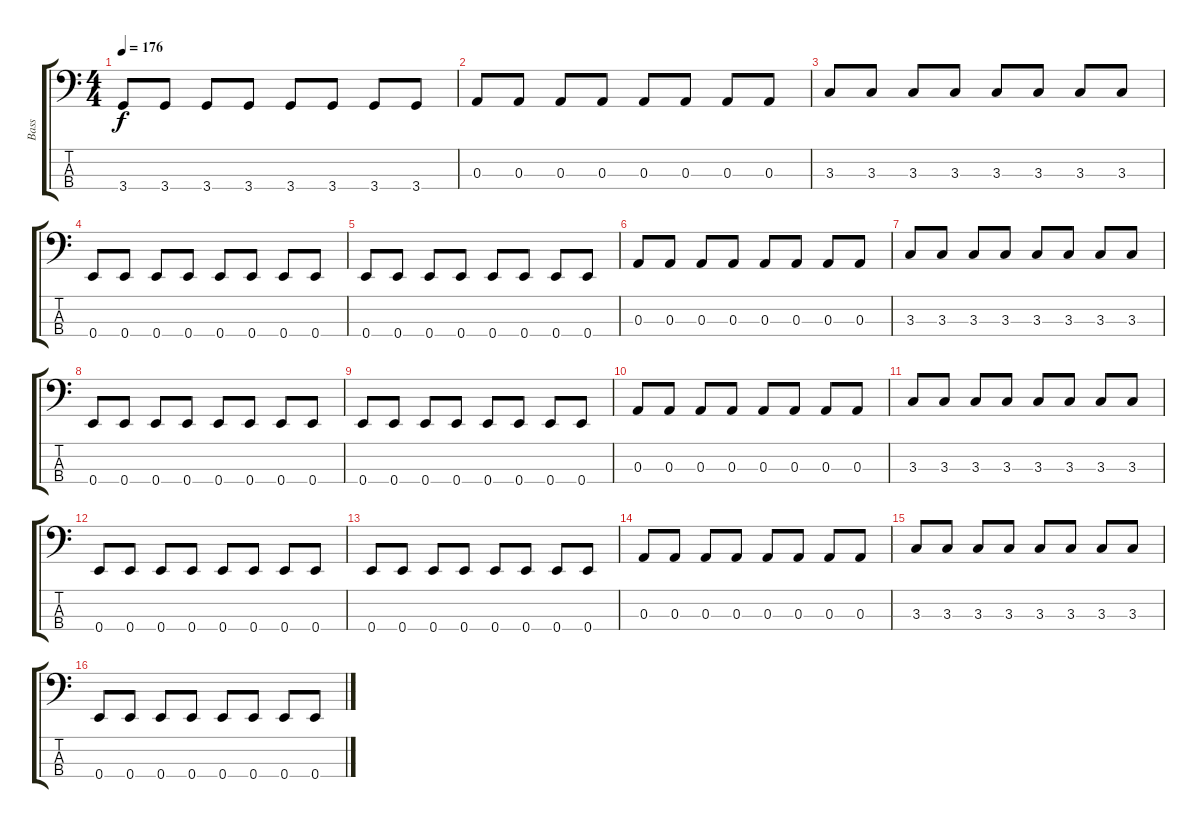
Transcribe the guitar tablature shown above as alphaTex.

\track ("Bass" "Bass") {instrument electricbassfinger}
\staff {score tabs}
\tuning (G2 D2 A1 E1) {hide}
\ts (4 4)
\tempo 176
\clef f4
\ks c
3.4.8{dy f} 3.4.8 3.4.8 3.4.8 3.4.8 3.4.8 3.4.8 3.4.8 |
0.3.8 0.3.8 0.3.8 0.3.8 0.3.8 0.3.8 0.3.8 0.3.8 |
3.3.8 3.3.8 3.3.8 3.3.8 3.3.8 3.3.8 3.3.8 3.3.8 |
0.4.8 0.4.8 0.4.8 0.4.8 0.4.8 0.4.8 0.4.8 0.4.8 |
0.4.8 0.4.8 0.4.8 0.4.8 0.4.8 0.4.8 0.4.8 0.4.8 |
0.3.8 0.3.8 0.3.8 0.3.8 0.3.8 0.3.8 0.3.8 0.3.8 |
3.3.8 3.3.8 3.3.8 3.3.8 3.3.8 3.3.8 3.3.8 3.3.8 |
0.4.8 0.4.8 0.4.8 0.4.8 0.4.8 0.4.8 0.4.8 0.4.8 |
0.4.8 0.4.8 0.4.8 0.4.8 0.4.8 0.4.8 0.4.8 0.4.8 |
0.3.8 0.3.8 0.3.8 0.3.8 0.3.8 0.3.8 0.3.8 0.3.8 |
3.3.8 3.3.8 3.3.8 3.3.8 3.3.8 3.3.8 3.3.8 3.3.8 |
0.4.8 0.4.8 0.4.8 0.4.8 0.4.8 0.4.8 0.4.8 0.4.8 |
0.4.8 0.4.8 0.4.8 0.4.8 0.4.8 0.4.8 0.4.8 0.4.8 |
0.3.8 0.3.8 0.3.8 0.3.8 0.3.8 0.3.8 0.3.8 0.3.8 |
3.3.8 3.3.8 3.3.8 3.3.8 3.3.8 3.3.8 3.3.8 3.3.8 |
0.4.8 0.4.8 0.4.8 0.4.8 0.4.8 0.4.8 0.4.8 0.4.8
